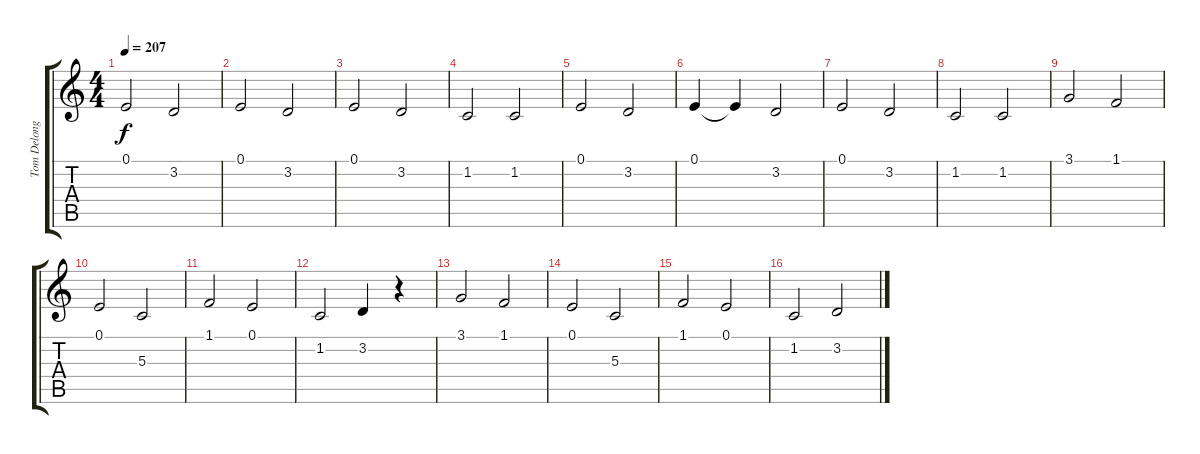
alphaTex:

\track ("Tom Delong (Vocals)" "Tom Delong") {instrument lead2sawtooth}
\staff {score tabs}
\tuning (E4 B3 G3 D3 A2 E2) {hide}
\ts (4 4)
\tempo 207
\clef g2
\ks c
0.1.2{dy f} 3.2.2 |
0.1.2 3.2.2 |
0.1.2 3.2.2 |
1.2.2 1.2.2 |
0.1.2 3.2.2 |
0.1.4 0.1{t}.4 3.2.2 |
0.1.2 3.2.2 |
1.2.2 1.2.2 |
3.1.2 1.1.2 |
0.1.2 5.3.2 |
1.1.2 0.1.2 |
1.2.2 3.2.4 r.4 |
3.1.2 1.1.2 |
0.1.2 5.3.2 |
1.1.2 0.1.2 |
1.2.2 3.2.2
